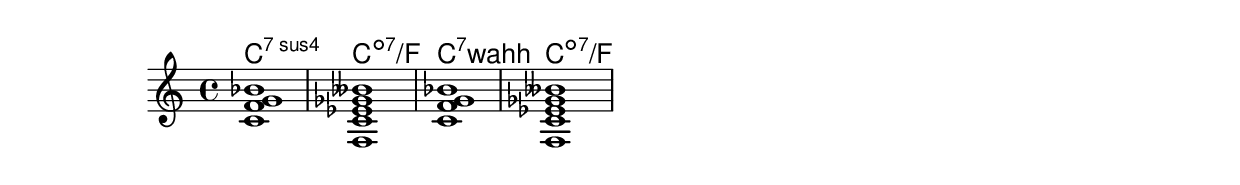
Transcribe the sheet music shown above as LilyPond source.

\version "2.6.0"
\header {

    texidoc = "The property @code{chordNameExceptions} can used
    to store a list of special notations for specific chords."

}


				% 7sus4 denoted with ^7 wahh
chExceptionMusic =  {
    <c f g bes>1-\markup { \super "7" "wahh" }}

				% add to existing exceptions.
chExceptions = #(append
		 (sequential-music-to-chord-exceptions chExceptionMusic #t)
		 ignatzekExceptions)

theMusic = \chordmode {
    c:7sus4 c:dim7/+f
    \set chordNameExceptions = #chExceptions
    c:7sus4 c:dim7/+f
}

\layout { raggedright = ##t }

<< \context ChordNames \theMusic
   \context Voice \theMusic
>>  
